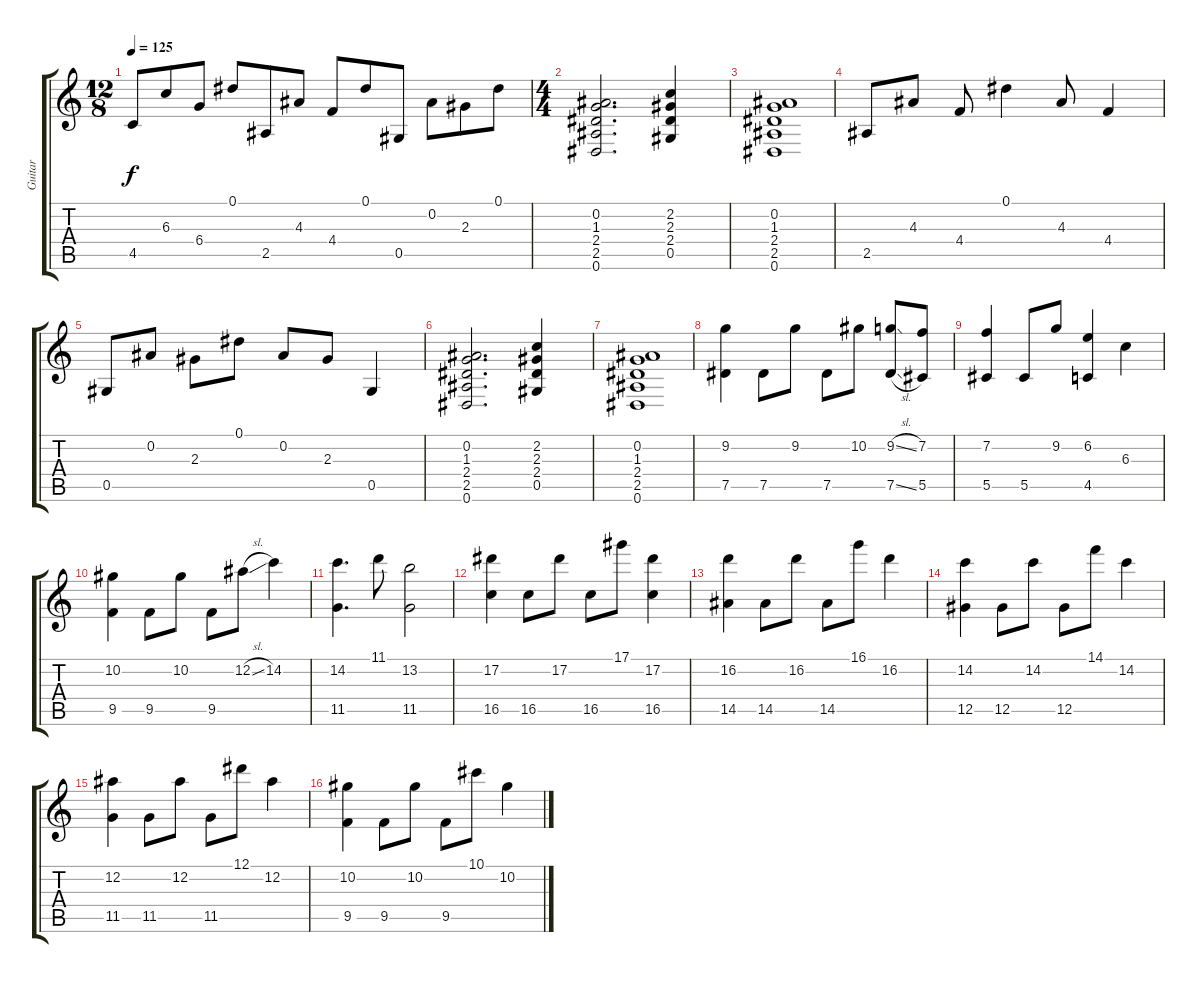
\track ("Guitar" "Guitar") {instrument acousticguitarsteel}
\staff {score tabs}
\tuning (Eb4 Bb3 Gb3 Db3 Ab2 Eb2) {hide}
\ts (12 8)
\tempo 125
\clef g2
\ks c
4.5.8{dy f} 6.3.8 6.4.8 0.1.8 2.5.8 4.3.8 4.4.8 0.1.8 0.5.8 0.2.8 2.3.8 0.1.8 |
\ts (4 4)
(0.2 1.3 2.4 2.5 0.6).2{d} (2.2 2.3 2.4 0.5).4 |
(0.2 1.3 2.4 2.5 0.6).1 |
2.5.8 4.3.8 4.4.8 0.1.4 4.3.8 4.4.4 |
0.5.8 0.2.8 2.3.8 0.1.8 0.2.8 2.3.8 0.5.4 |
(0.2 1.3 2.4 2.5 0.6).2{d} (2.2 2.3 2.4 0.5).4 |
(0.2 1.3 2.4 2.5 0.6).1 |
(9.2 7.5).4 7.5.8 9.2.8 7.5.8 10.2.8 (9.2{sl} 7.5{sl}).8 (7.2 5.5).8 |
(7.2 5.5).4 5.5.8 9.2.8 (6.2 4.5).4 6.3.4 |
(10.2 9.5).4 9.5.8 10.2.8 9.5.8 12.2{sl}.8 14.2.4 |
(14.2 11.5).4{d} 11.1.8 (13.2 11.5).2 |
(17.2 16.5).4 16.5.8 17.2.8 16.5.8 17.1.8 (17.2 16.5).4 |
(16.2 14.5).4 14.5.8 16.2.8 14.5.8 16.1.8 16.2.4 |
(14.2 12.5).4 12.5.8 14.2.8 12.5.8 14.1.8 14.2.4 |
(12.2 11.5).4 11.5.8 12.2.8 11.5.8 12.1.8 12.2.4 |
(10.2 9.5).4 9.5.8 10.2.8 9.5.8 10.1.8 10.2.4
